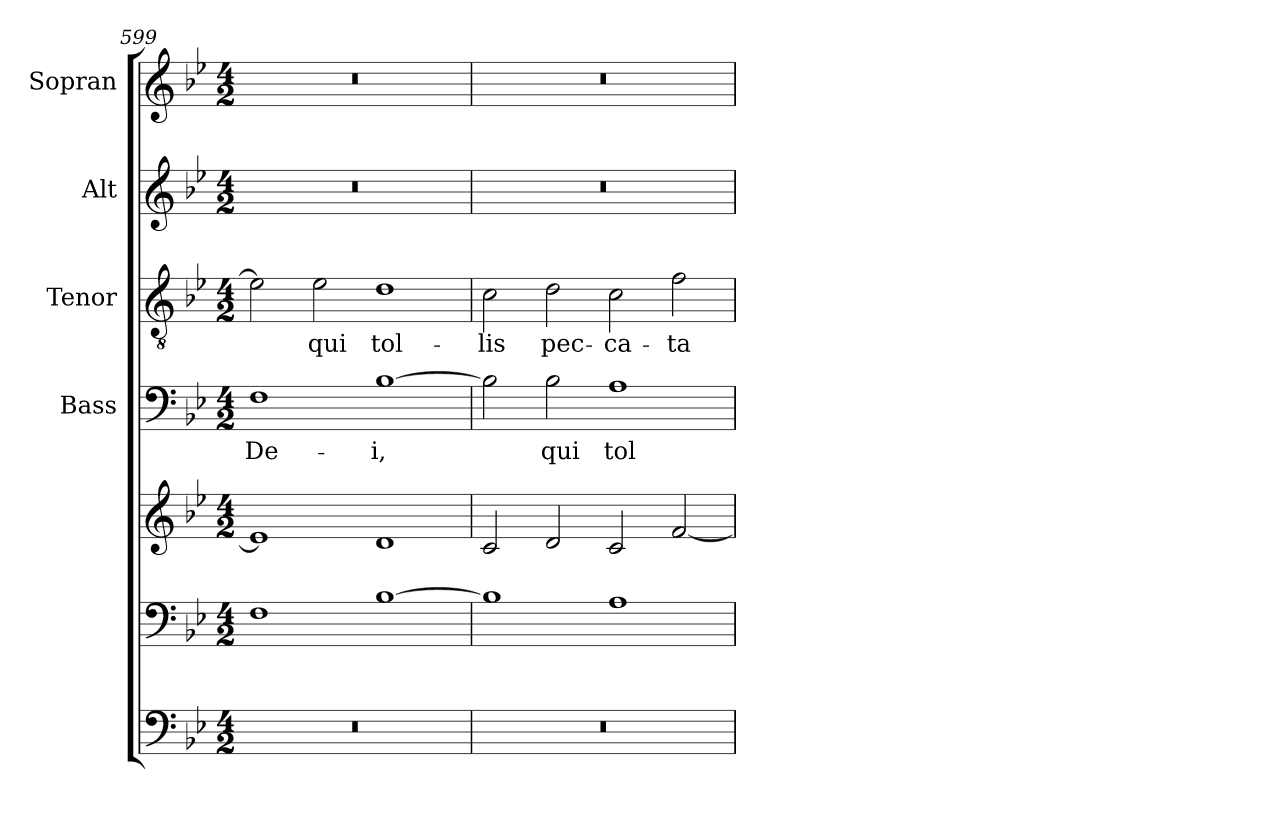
**kern	**kern	**kern	**kern	**text	**kern	**text	**kern	**kern
*part6	*part5	*part5	*part4	*part4	*part3	*part3	*part2	*part1
*staff7	*staff6	*staff5	*staff4	*staff4	*staff3	*staff3	*staff2	*staff1
*	*	*	*I"Bass	*	*I"Tenor	*	*I"Alt	*I"Sopran
*	*	*	*I'B.	*	*I'T.	*	*I'A.	*I'S.
*clefF4	*clefF4	*clefG2	*clefF4	*	*clefGv2	*	*clefG2	*clefG2
*k[b-e-]	*k[b-e-]	*k[b-e-]	*k[b-e-]	*	*k[b-e-]	*	*k[b-e-]	*k[b-e-]
*B-:	*B-:	*B-:	*B-:	*	*B-:	*	*B-:	*B-:
*M4/2	*M4/2	*M4/2	*M4/2	*	*M4/2	*	*M4/2	*M4/2
=599	=599	=599	=599	=599	=599	=599	=599	=599
!	!	!	!	!LO:LY:b	!	!	!	!
0r	1F	1e-]	1F	De-	2e-\]	.	0r	0r
!	!	!	!	!	!	!LO:LY:b	!	!
.	.	.	.	.	2e-\	qui	.	.
!	!	!	!	!LO:LY:b	!	!LO:LY:b	!	!
.	[1B-	1d	[1B-	-i,	1d	tol-	.	.
=600	=600	=600	=600	=600	=600	=600	=600	=600
!	!	!	!	!	!	!LO:LY:b	!	!
0r	1B-]	2c/	2B-\]	.	2c\	-lis	0r	0r
!	!	!	!	!LO:LY:b	!	!LO:LY:b	!	!
.	.	2d/	2B-\	qui	2d\	pec-	.	.
!	!	!	!	!LO:LY:b	!	!LO:LY:b	!	!
.	1A	2c/	1A	tol-	2c\	-ca-	.	.
!	!	!	!	!	!	!LO:LY:b	!	!
.	.	[2f/	.	.	2f\	-ta	.	.
=	=	=	=	=	=	=	=	=
*-	*-	*-	*-	*-	*-	*-	*-	*-
